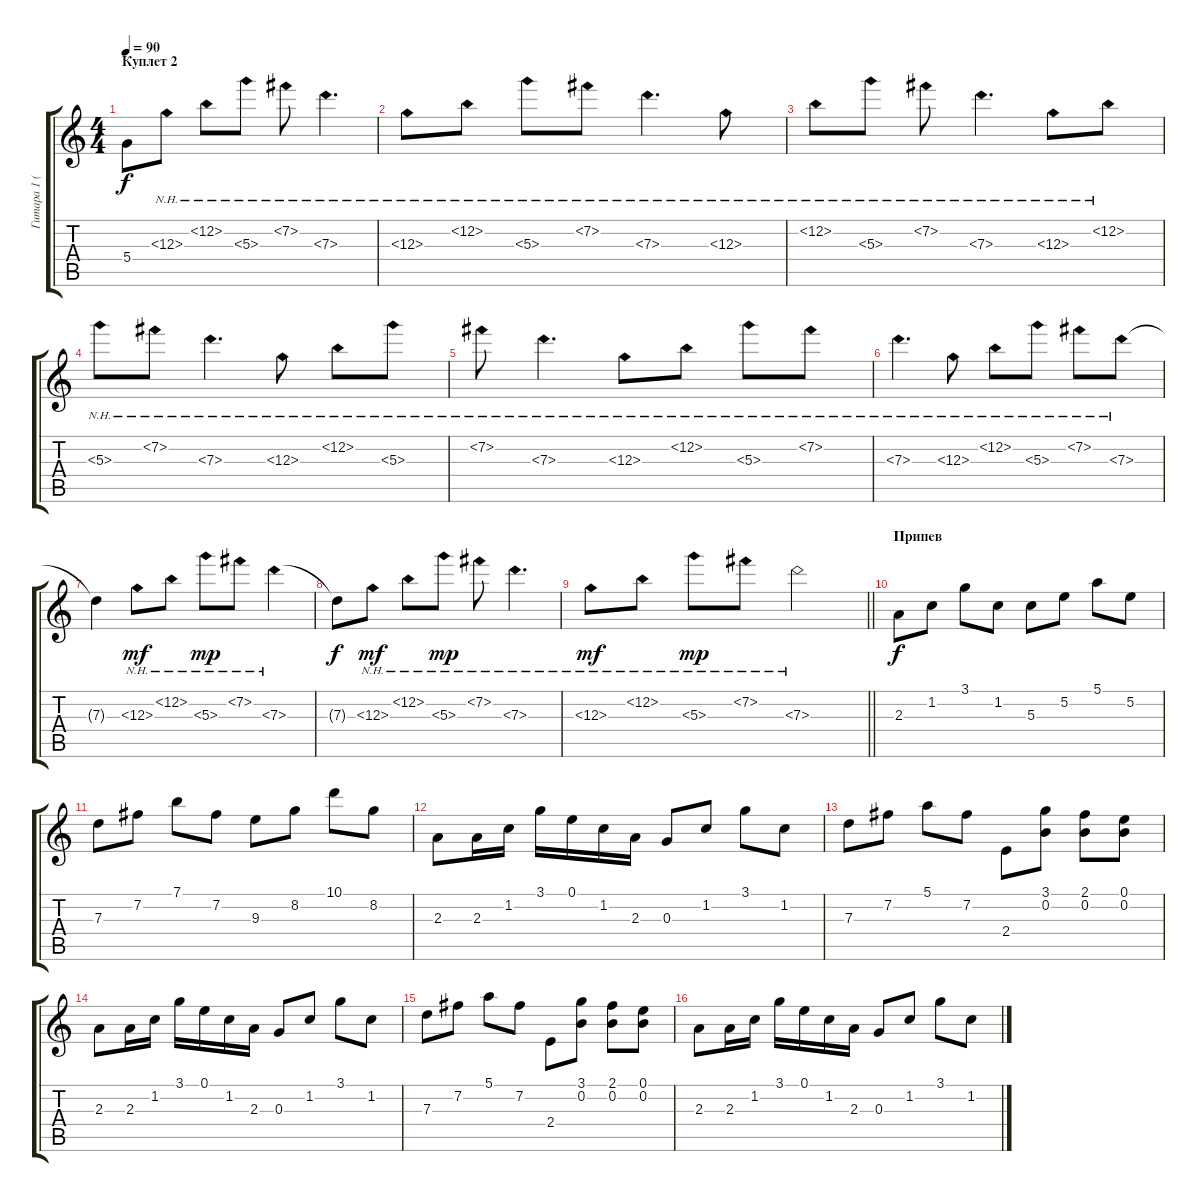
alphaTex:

\track ("Гитара 1 (соло)" "Гитара 1 (") {instrument electricguitarjazz}
\staff {score tabs}
\tuning (E4 B3 G3 D3 A2 E2) {hide}
\ts (4 4)
\section ("" "Куплет 2")
\tempo 90
\clef g2
\ks c
5.4{t}.8{dy f} 12.3{nh}.8 12.2{nh}.8 5.3{nh}.8 7.2{nh}.8 7.3{nh}.4{d} |
12.3{nh}.8 12.2{nh}.8 5.3{nh}.8 7.2{nh}.8 7.3{nh}.4{d} 12.3{nh}.8 |
12.2{nh}.8 5.3{nh}.8 7.2{nh}.8 7.3{nh}.4{d} 12.3{nh}.8 12.2{nh}.8 |
5.3{nh}.8 7.2{nh}.8 7.3{nh}.4{d} 12.3{nh}.8 12.2{nh}.8 5.3{nh}.8 |
7.2{nh}.8 7.3{nh}.4{d} 12.3{nh}.8 12.2{nh}.8 5.3{nh}.8 7.2{nh}.8 |
7.3{nh}.4{d} 12.3{nh}.8 12.2{nh}.8 5.3{nh}.8 7.2{nh}.8 7.3{nh}.8 |
7.3{t}.4 12.3{nh}.8{dy mf} 12.2{nh}.8 5.3{nh}.8{dy mp} 7.2{nh}.8 7.3{nh}.4 |
7.3{t}.8{dy f} 12.3{nh}.8{dy mf} 12.2{nh}.8 5.3{nh}.8{dy mp} 7.2{nh}.8 7.3{nh}.4{d} |
\barLineRight lightlight
12.3{nh}.8{dy mf} 12.2{nh}.8 5.3{nh}.8{dy mp} 7.2{nh}.8 7.3{nh}.2 |
\section ("" "Припев")
2.3.8{dy f} 1.2.8 3.1.8 1.2.8 5.3.8 5.2.8 5.1.8 5.2.8 |
7.3.8 7.2.8 7.1.8 7.2.8 9.3.8 8.2.8 10.1.8 8.2.8 |
2.3.8 2.3.16 1.2.16 3.1.16 0.1.16 1.2.16 2.3.16 0.3.8 1.2.8 3.1.8 1.2.8 |
7.3.8 7.2.8 5.1.8 7.2.8 2.4.8 (3.1 0.2).8 (2.1 0.2).8 (0.1 0.2).8 |
2.3.8 2.3.16 1.2.16 3.1.16 0.1.16 1.2.16 2.3.16 0.3.8 1.2.8 3.1.8 1.2.8 |
7.3.8 7.2.8 5.1.8 7.2.8 2.4.8 (3.1 0.2).8 (2.1 0.2).8 (0.1 0.2).8 |
2.3.8 2.3.16 1.2.16 3.1.16 0.1.16 1.2.16 2.3.16 0.3.8 1.2.8 3.1.8 1.2.8
